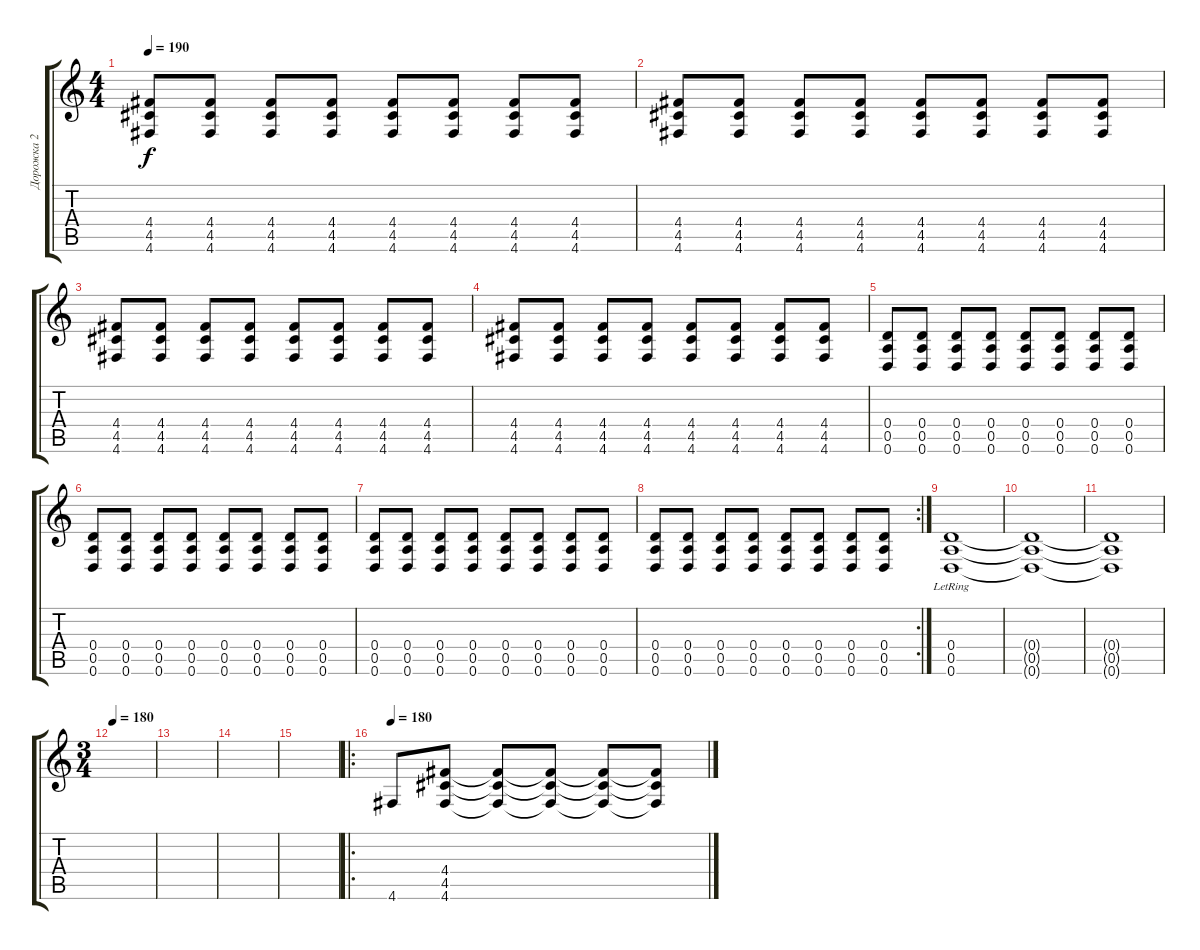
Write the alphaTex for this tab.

\track ("Дорожка 2" "Дорожка 2") {instrument distortionguitar}
\staff {score tabs}
\tuning (E4 B3 G3 D3 A2 D2) {hide}
\ts (4 4)
\tempo 190
\clef g2
\ks c
(4.4 4.5 4.6).8{dy f} (4.4 4.5 4.6).8 (4.4 4.5 4.6).8 (4.4 4.5 4.6).8 (4.4 4.5 4.6).8 (4.4 4.5 4.6).8 (4.4 4.5 4.6).8 (4.4 4.5 4.6).8 |
(4.4 4.5 4.6).8 (4.4 4.5 4.6).8 (4.4 4.5 4.6).8 (4.4 4.5 4.6).8 (4.4 4.5 4.6).8 (4.4 4.5 4.6).8 (4.4 4.5 4.6).8 (4.4 4.5 4.6).8 |
(4.4 4.5 4.6).8 (4.4 4.5 4.6).8 (4.4 4.5 4.6).8 (4.4 4.5 4.6).8 (4.4 4.5 4.6).8 (4.4 4.5 4.6).8 (4.4 4.5 4.6).8 (4.4 4.5 4.6).8 |
(4.4 4.5 4.6).8 (4.4 4.5 4.6).8 (4.4 4.5 4.6).8 (4.4 4.5 4.6).8 (4.4 4.5 4.6).8 (4.4 4.5 4.6).8 (4.4 4.5 4.6).8 (4.4 4.5 4.6).8 |
(0.4 0.5 0.6).8 (0.4 0.5 0.6).8 (0.4 0.5 0.6).8 (0.4 0.5 0.6).8 (0.4 0.5 0.6).8 (0.4 0.5 0.6).8 (0.4 0.5 0.6).8 (0.4 0.5 0.6).8 |
(0.4 0.5 0.6).8 (0.4 0.5 0.6).8 (0.4 0.5 0.6).8 (0.4 0.5 0.6).8 (0.4 0.5 0.6).8 (0.4 0.5 0.6).8 (0.4 0.5 0.6).8 (0.4 0.5 0.6).8 |
(0.4 0.5 0.6).8 (0.4 0.5 0.6).8 (0.4 0.5 0.6).8 (0.4 0.5 0.6).8 (0.4 0.5 0.6).8 (0.4 0.5 0.6).8 (0.4 0.5 0.6).8 (0.4 0.5 0.6).8 |
\rc 2
(0.4 0.5 0.6).8 (0.4 0.5 0.6).8 (0.4 0.5 0.6).8 (0.4 0.5 0.6).8 (0.4 0.5 0.6).8 (0.4 0.5 0.6).8 (0.4 0.5 0.6).8 (0.4 0.5 0.6).8 |
(0.4{lr} 0.5 0.6).1 |
(0.4{t} 0.5{t} 0.6{t}).1 |
(0.4{t} 0.5{t} 0.6{t}).1 |
\ts (3 4)
\tempo 180
|
|
|
|
\ro
\tempo 180
4.6.8 (4.4 4.5 4.6).8 (4.4{t} 4.5{t} 4.6{t}).8 (4.4{t} 4.5{t} 4.6{t}).8 (4.4{t} 4.5{t} 4.6{t}).8 (4.4{t} 4.5{t} 4.6{t}).8
